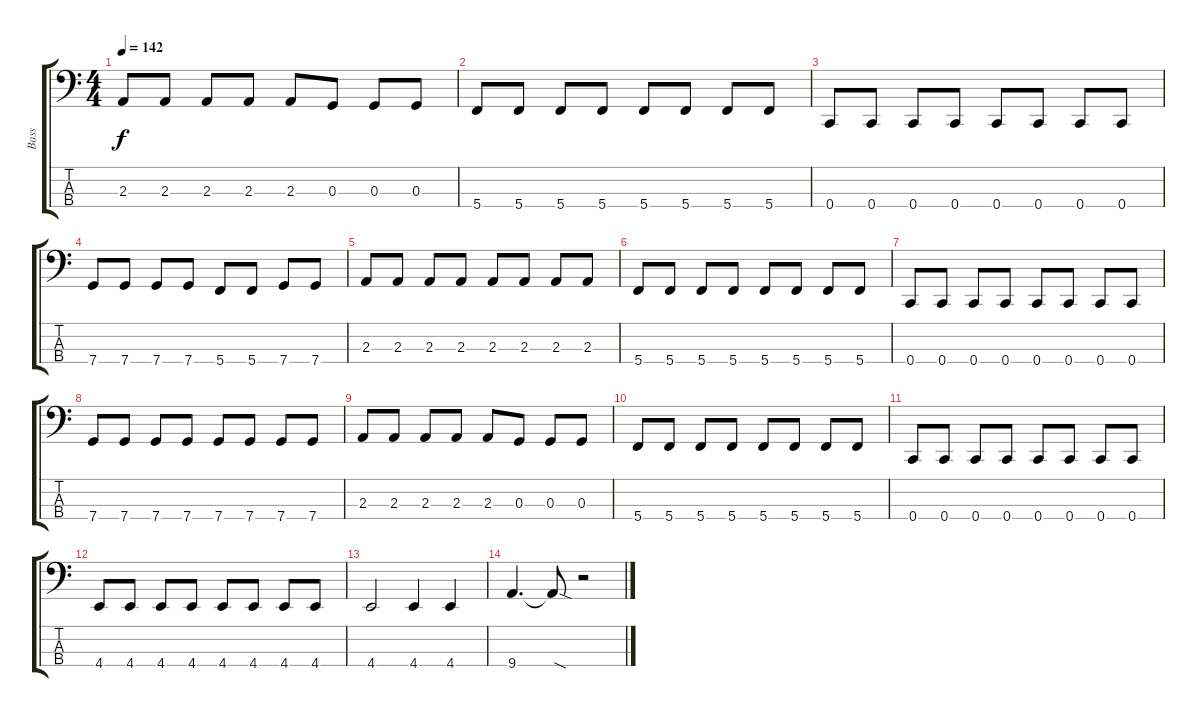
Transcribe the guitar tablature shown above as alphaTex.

\track ("Bass" "Bass") {instrument electricbassfinger}
\staff {score tabs}
\tuning (F2 C2 G1 C1) {hide}
\ts (4 4)
\tempo 142
\clef f4
\ks c
2.3.8{dy f} 2.3.8 2.3.8 2.3.8 2.3.8 0.3.8 0.3.8 0.3.8 |
5.4.8 5.4.8 5.4.8 5.4.8 5.4.8 5.4.8 5.4.8 5.4.8 |
0.4.8 0.4.8 0.4.8 0.4.8 0.4.8 0.4.8 0.4.8 0.4.8 |
7.4.8 7.4.8 7.4.8 7.4.8 5.4.8 5.4.8 7.4.8 7.4.8 |
2.3.8 2.3.8 2.3.8 2.3.8 2.3.8 2.3.8 2.3.8 2.3.8 |
5.4.8 5.4.8 5.4.8 5.4.8 5.4.8 5.4.8 5.4.8 5.4.8 |
0.4.8 0.4.8 0.4.8 0.4.8 0.4.8 0.4.8 0.4.8 0.4.8 |
7.4.8 7.4.8 7.4.8 7.4.8 7.4.8 7.4.8 7.4.8 7.4.8 |
2.3.8 2.3.8 2.3.8 2.3.8 2.3.8 0.3.8 0.3.8 0.3.8 |
5.4.8 5.4.8 5.4.8 5.4.8 5.4.8 5.4.8 5.4.8 5.4.8 |
0.4.8 0.4.8 0.4.8 0.4.8 0.4.8 0.4.8 0.4.8 0.4.8 |
4.4.8 4.4.8 4.4.8 4.4.8 4.4.8 4.4.8 4.4.8 4.4.8 |
4.4.2 4.4.4 4.4.4 |
9.4.4{d} 9.4{sod t}.8 r.2
